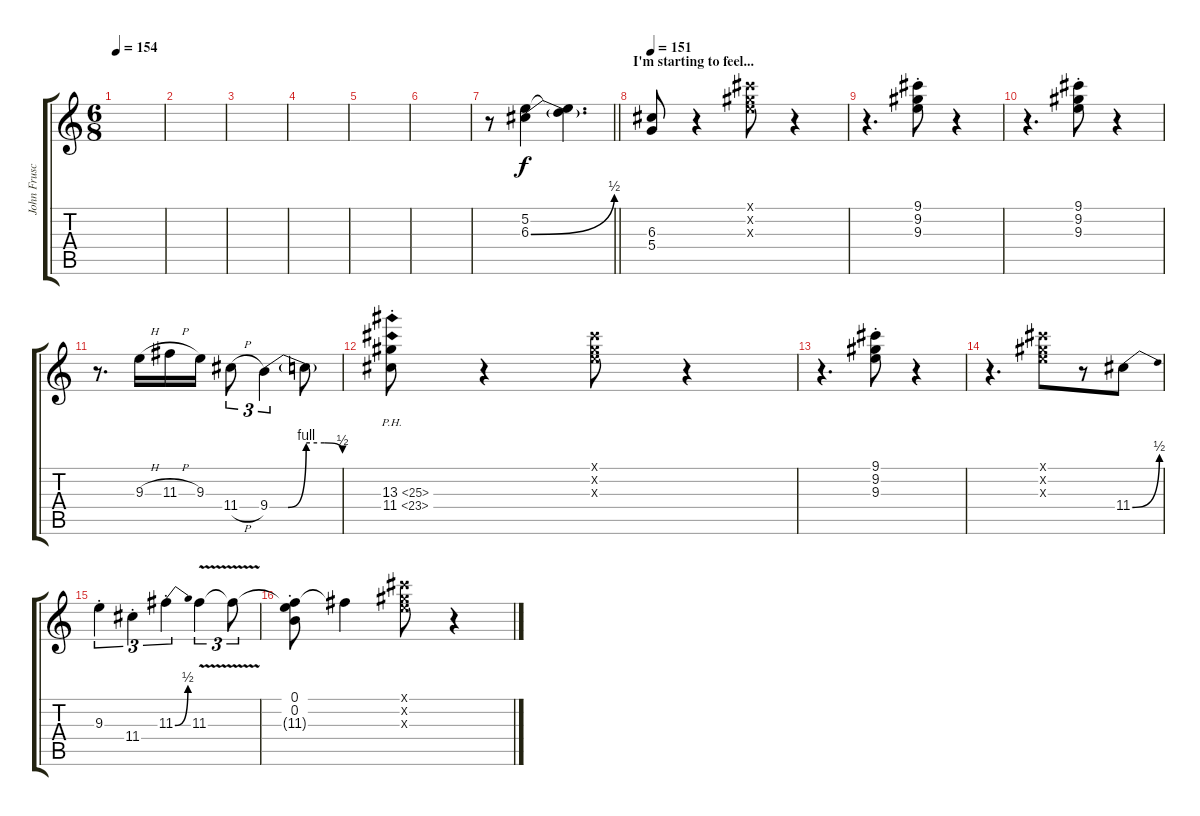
\track ("John Frusciante" "John Frusc") {instrument overdrivenguitar}
\staff {score tabs}
\tuning (E4 B3 G3 D3 A2 E2) {hide}
\ts (6 8)
\tempo 154
\clef g2
\ks c
|
|
|
|
|
|
\barLineRight lightlight
r.8{volume 11} (5.2 6.3{be (bend 0 0 60 2)}).4{volume 0 balance 16} (5.2{t} 6.3{t}).4{d} |
\section ("" "I'm starting to feel...")
\tempo 151
(6.3 5.4).8{volume 11} r.4 (9.1{x} 9.2{x} 9.3{x}).8{volume 11} r.4 |
r.4{d} (9.1{st} 9.2{st} 9.3{st}).8 r.4 |
r.4{d} (9.1{st} 9.2{st} 9.3{st}).8 r.4 |
r.8{d} 9.3{h}.16 11.3{h}.16 9.3.16 11.4{h}.8{tu (3 2)} 9.4{be (custom 0 0 15 0 30 4 45 4 60 2)}.4{tu (3 2)} 9.4{t}.8 |
(13.3{ph 12 st} 11.4{ph 12 st}).8 r.4 (9.1{x} 9.2{x} 9.3{x}).8 r.4 |
r.4{d} (9.1{st} 9.2{st} 9.3{st}).8 r.4 |
r.4{d} (9.1{x} 9.2{x} 9.3{x}).8 r.8 11.4{be (bend 0 0 60 2)}.8 |
9.3{st}.4{tu (3 2)} 11.4{st}.4{tu (3 2)} 11.3{be (bend 0 0 60 2) st}.4{tu (3 2)} 11.3{v}.4{tu (3 2)} 11.3{t}.8{tu (3 2)} |
(0.1{st} 0.2{st} 11.3{t}).8{volume 0} 11.3{t}.4 (9.1{x} 9.2{x} 9.3{x}).8{volume 11} r.4
